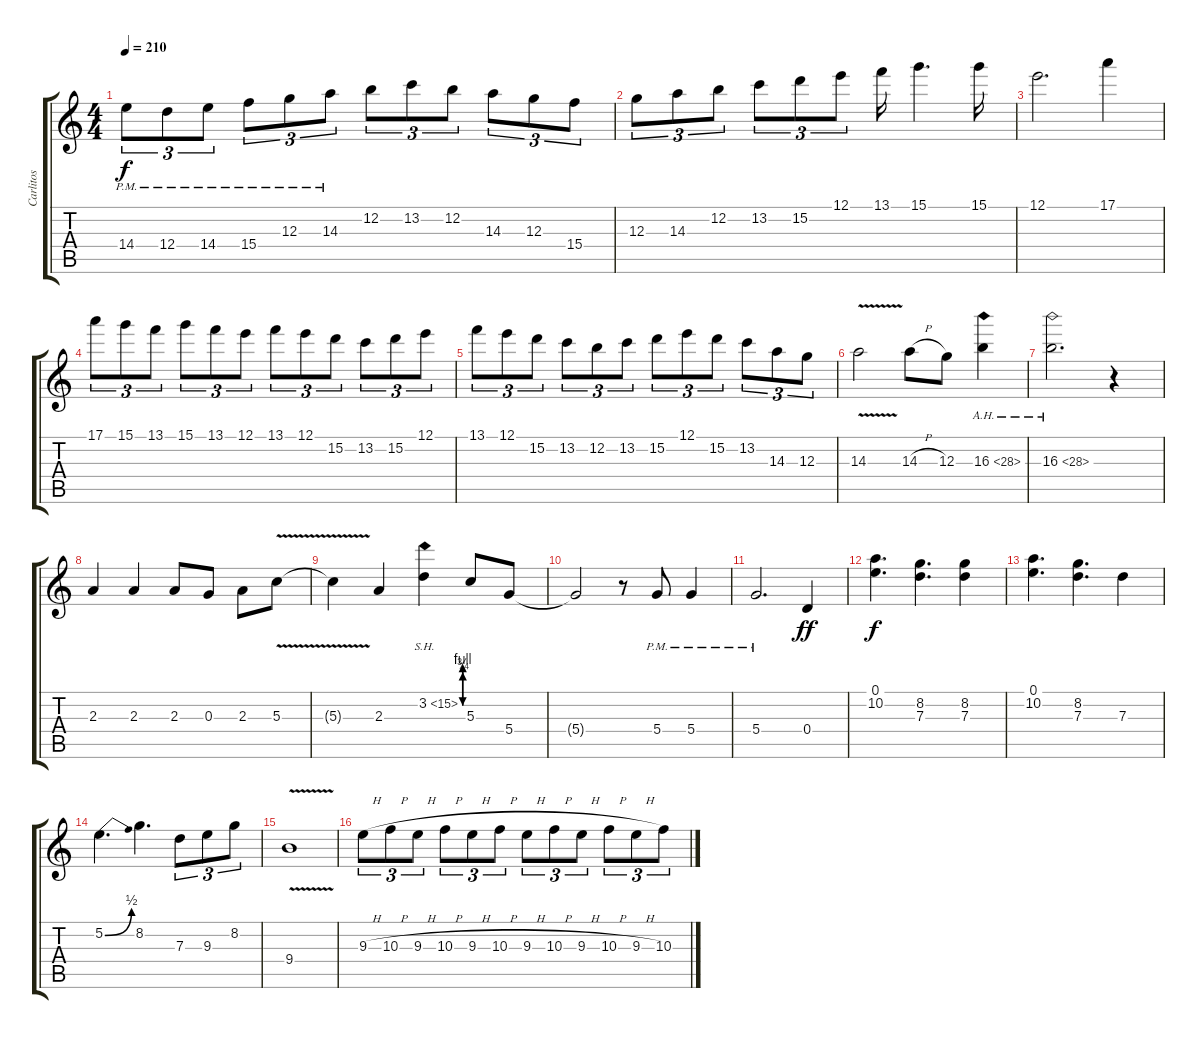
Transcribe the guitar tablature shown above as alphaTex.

\track ("Carlitos" "Carlitos") {instrument distortionguitar}
\staff {score tabs}
\tuning (E4 B3 G3 D3 A2 E2) {hide}
\ts (4 4)
\tempo 210
\clef g2
\ks c
14.4{pm}.8{tu (3 2) dy f} 12.4{pm}.8{tu (3 2)} 14.4{pm}.8{tu (3 2)} 15.4{pm}.8{tu (3 2)} 12.3{pm}.8{tu (3 2)} 14.3{pm}.8{tu (3 2)} 12.2.8{tu (3 2)} 13.2.8{tu (3 2)} 12.2.8{tu (3 2)} 14.3.8{tu (3 2)} 12.3.8{tu (3 2)} 15.4.8{tu (3 2)} |
12.3.8{tu (3 2)} 14.3.8{tu (3 2)} 12.2.8{tu (3 2)} 13.2.8{tu (3 2)} 15.2.8{tu (3 2)} 12.1.8{tu (3 2)} 13.1.16 15.1.4{d} 15.1.16 |
12.1.2{d} 17.1.4 |
17.1.8{tu (3 2)} 15.1.8{tu (3 2)} 13.1.8{tu (3 2)} 15.1.8{tu (3 2)} 13.1.8{tu (3 2)} 12.1.8{tu (3 2)} 13.1.8{tu (3 2)} 12.1.8{tu (3 2)} 15.2.8{tu (3 2)} 13.2.8{tu (3 2)} 15.2.8{tu (3 2)} 12.1.8{tu (3 2)} |
13.1.8{tu (3 2)} 12.1.8{tu (3 2)} 15.2.8{tu (3 2)} 13.2.8{tu (3 2)} 12.2.8{tu (3 2)} 13.2.8{tu (3 2)} 15.2.8{tu (3 2)} 12.1.8{tu (3 2)} 15.2.8{tu (3 2)} 13.2.8{tu (3 2)} 14.3.8{tu (3 2)} 12.3.8{tu (3 2)} |
14.3{v}.2 14.3{h}.8 12.3.8 16.3{ah 12}.4 |
16.3{ah 12}.2{d} r.4 |
2.3.4 2.3.4 2.3.8 0.3.8 2.3.8 5.3{v}.8 |
5.3{t}.4 2.3.4 3.2{be (custom 0 0 10 3 17 4 30 4 42 4 57 0 60 0) sh 12}.4 5.3.8 5.4.8 |
5.4{t}.2 r.8 5.4{pm}.8 5.4{pm}.4 |
5.4{pm}.2{d} 0.4.4{dy ff} |
(0.1 10.2).4{d dy f} (8.2 7.3).4{d} (8.2 7.3).4 |
(0.1 10.2).4{d} (8.2 7.3).4{d} 7.3.4 |
5.2{be (bend 0 0 60 2)}.4{d} 8.2.4{d} 7.3.8{tu (3 2)} 9.3.8{tu (3 2)} 8.2.8{tu (3 2)} |
9.4{v}.1 |
9.3{h}.8{tu (3 2)} 10.3{h}.8{tu (3 2)} 9.3{h}.8{tu (3 2)} 10.3{h}.8{tu (3 2)} 9.3{h}.8{tu (3 2)} 10.3{h}.8{tu (3 2)} 9.3{h}.8{tu (3 2)} 10.3{h}.8{tu (3 2)} 9.3{h}.8{tu (3 2)} 10.3{h}.8{tu (3 2)} 9.3{h}.8{tu (3 2)} 10.3.8{tu (3 2)}
